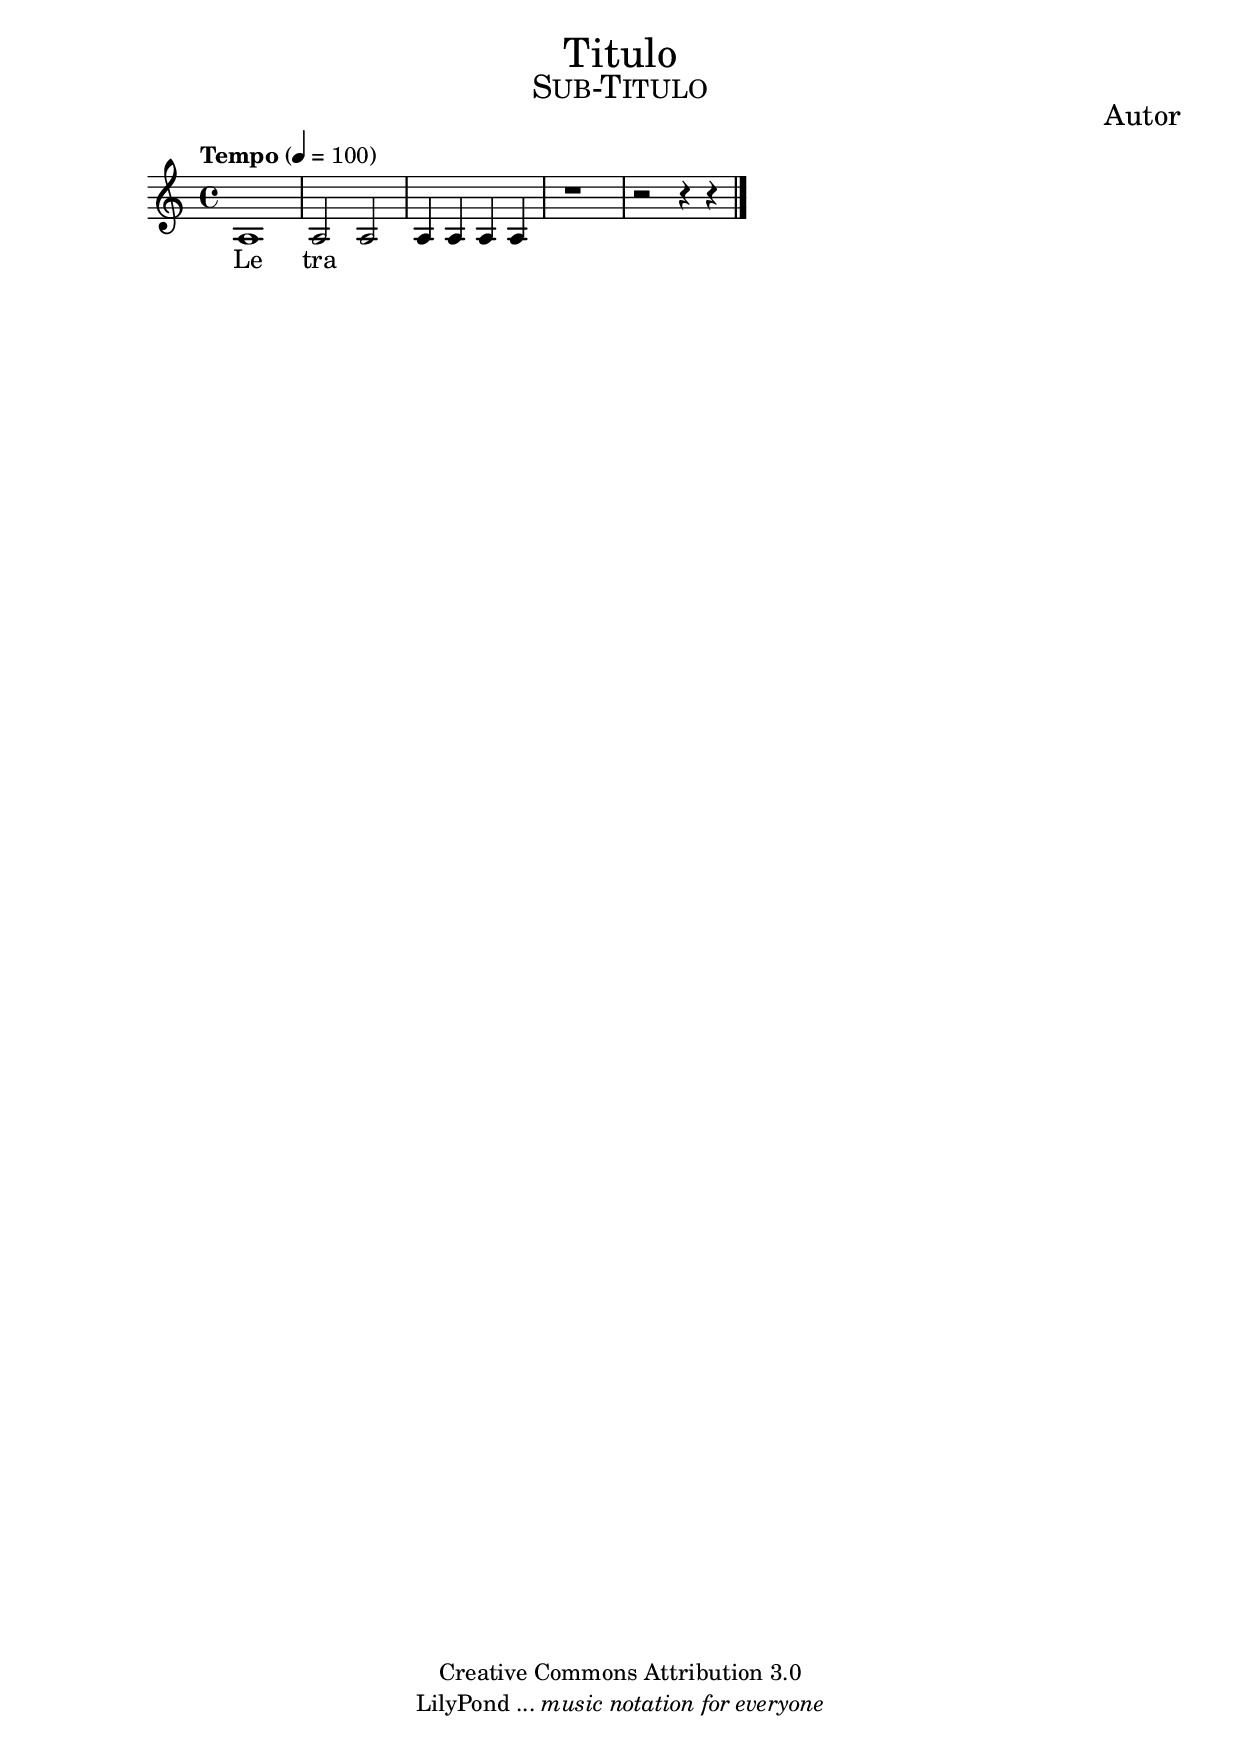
% Created on Mon Aug 29 16:03:40 CST 2011
% by serach.sam@

\version "2.23.2"
%#(set-global-staff-size 18)

\markup { \fill-line { \center-column { \fontsize #5 "Titulo" \fontsize #3 \caps "Sub-Titulo" } } }
\markup { \fill-line { " " \center-column { \fontsize #2 "Autor" } } }

\header {
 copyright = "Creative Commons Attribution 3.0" 
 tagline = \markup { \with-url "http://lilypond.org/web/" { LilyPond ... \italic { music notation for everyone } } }
 breakbefore = ##t
}

global = {
  \clef "treble"
  \key c \major
  \time 4/4
  \tempo "Tempo" 4=100
  s1*5
  \bar "|."
}

tenorVoice = \relative c' {
  \set Staff.midiInstrument = "choir aahs"
  \compressEmptyMeasures
  \dynamicUp
  % Music follows here.
  a1 a2 a2 a4 a4 a4 a4 r1 r2 r4 r4
}

verse = \lyricmode {
  % Lyrics follow here.
  Le tra
}

\score {
  \new Staff { << \global \tenorVoice >> }
  \addlyrics { \verse }
  \layout { }
  \midi {
    \context {
      \Score
      tempoWholesPerMinute = #(ly:make-moment 100/4)
    }
  }
}

\paper {
  #( set-default-paper-size "letter" )
}